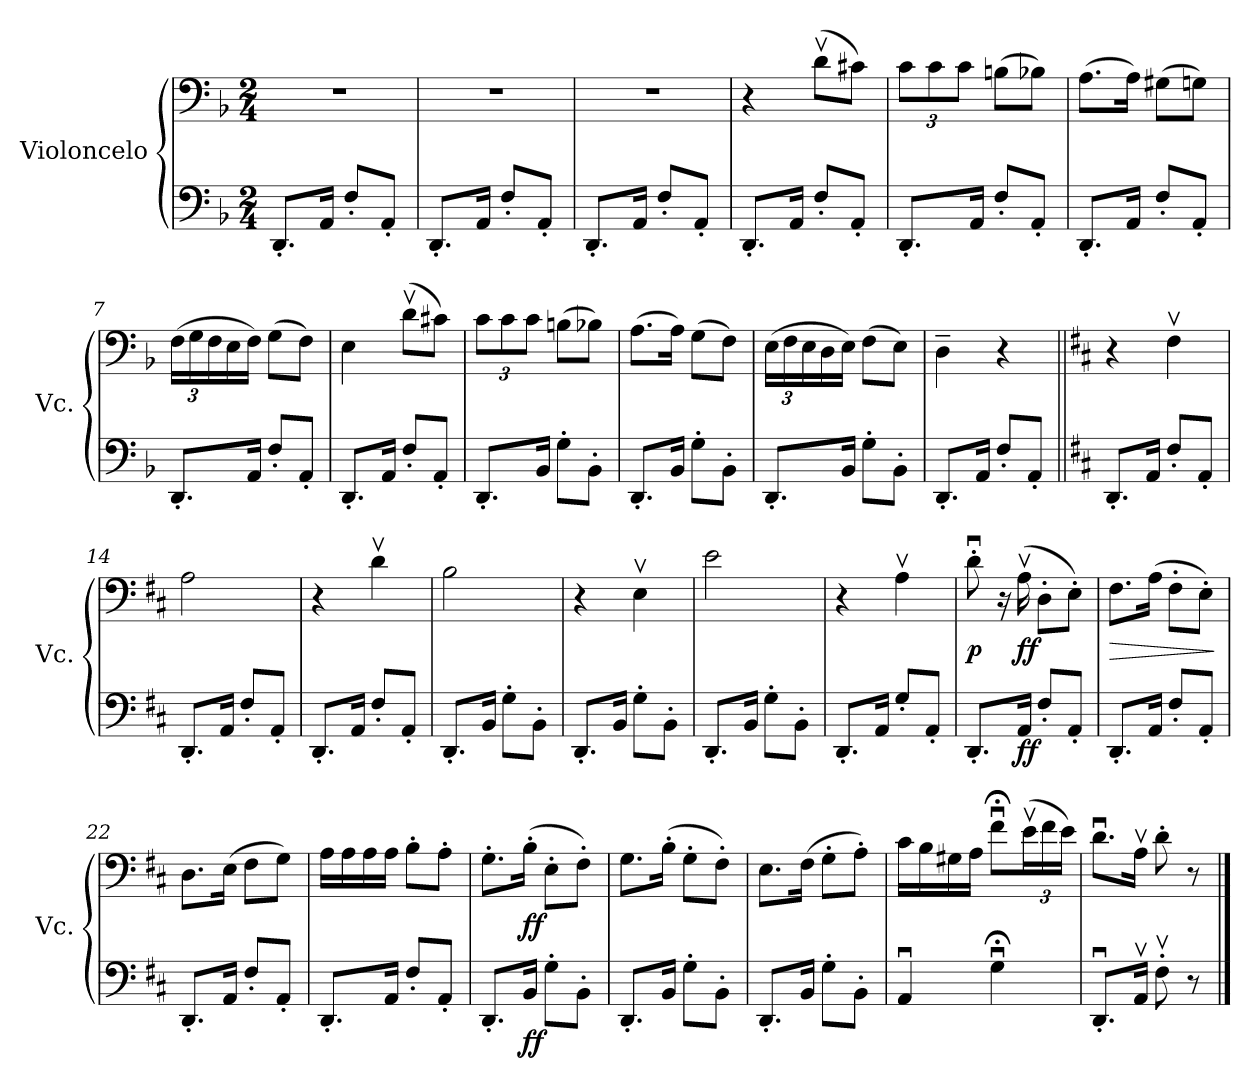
**kern	**dynam	**kern	**dynam
*part2	*part2	*part1	*part1
*staff2	*staff2	*staff1	*staff1
*I"Violoncelo	*	*I"Violoncelo	*
*I'Vc.	*	*I'Vc.	*
*clefF4	*	*clefF4	*
*k[b-]	*	*k[b-]	*
*M2/4	*	*M2/4	*
*MM60	*	*MM60	*
=1	=1	=1	=1
8.DD'/L	.	2r	.
16AA/Jk	.	.	.
8F'/L	.	.	.
8AA'/J	.	.	.
=2	=2	=2	=2
8.DD'/L	.	2r	.
16AA/Jk	.	.	.
8F'/L	.	.	.
8AA'/J	.	.	.
=3	=3	=3	=3
8.DD'/L	.	2r	.
16AA/Jk	.	.	.
8F'/L	.	.	.
8AA'/J	.	.	.
=4	=4	=4	=4
8.DD'/L	.	4r	.
16AA/Jk	.	.	.
8F'/L	.	(8dv\L	.
8AA'/J	.	8c#X\J)	.
=5	=5	=5	=5
*	*	*Xbrackettup	*
8.DD'/L	.	12c\L	.
.	.	12c\	.
.	.	12c\J	.
16AA/Jk	.	.	.
8F'/L	.	(8Bn\L	.
8AA'/J	.	8B-X\J)	.
=6	=6	=6	=6
8.DD'/L	.	(8.A\L	.
16AA/Jk	.	16A\Jk)	.
8F'/L	.	(8G#X\L	.
8AA'/J	.	8Gn\J)	.
!!LO:LB:g=z
=7	=7	=7	=7
8.DD'/L	.	(24F\LL	.
.	.	24G\	.
.	.	24F\	.
.	.	16E\	.
16AA/Jk	.	16F\JJ)	.
8F'/L	.	(8G\L	.
8AA'/J	.	8F\J)	.
=8	=8	=8	=8
8.DD'/L	.	4E\	.
16AA/Jk	.	.	.
8F'/L	.	(8dv\L	.
8AA'/J	.	8c#X\J)	.
=9	=9	=9	=9
8.DD'/L	.	12c\L	.
.	.	12c\	.
.	.	12c\J	.
16BB-/Jk	.	.	.
8G'\L	.	(8Bn\L	.
8BB-'\J	.	8B-X\J)	.
=10	=10	=10	=10
8.DD'/L	.	(8.A\L	.
16BB-/Jk	.	16A\Jk)	.
8G'\L	.	(8G\L	.
8BB-'\J	.	8F\J)	.
=11	=11	=11	=11
8.DD'/L	.	(24E\LL	.
.	.	24F\	.
.	.	24E\	.
.	.	16D\	.
16BB-/Jk	.	16E\JJ)	.
8G'\L	.	(8F\L	.
8BB-'\J	.	8E\J)	.
=12	=12	=12	=12
8.DD'/L	.	4D~\	.
16AA/Jk	.	.	.
8F'/L	.	4r	.
8AA'/J	.	.	.
!!LO:LB:g=z
=13||	=13||	=13||	=13||
*k[f#c#]	*	*k[f#c#]	*
8.DD'/L	.	4r	.
16AA/Jk	.	.	.
8F#'/L	.	4F#v\	.
8AA'/J	.	.	.
=14	=14	=14	=14
8.DD'/L	.	2A\	.
16AA/Jk	.	.	.
8F#'/L	.	.	.
8AA'/J	.	.	.
=15	=15	=15	=15
8.DD'/L	.	4r	.
16AA/Jk	.	.	.
8F#'/L	.	4dv\	.
8AA'/J	.	.	.
=16	=16	=16	=16
8.DD'/L	.	2B\	.
16BB/Jk	.	.	.
8G'\L	.	.	.
8BB'\J	.	.	.
=17	=17	=17	=17
8.DD'/L	.	4r	.
16BB/Jk	.	.	.
8G'\L	.	4Ev\	.
8BB'\J	.	.	.
=18	=18	=18	=18
8.DD'/L	.	2e\	.
16BB/Jk	.	.	.
8G'\L	.	.	.
8BB'\J	.	.	.
=19	=19	=19	=19
8.DD'/L	.	4r	.
16AA/Jk	.	.	.
8G'/L	.	4Av\	.
8AA'/J	.	.	.
!!LO:LB:g=z
=20	=20	=20	=20
!	!	!	!LO:DY:b
8.DD'/L	.	8du'\	p
.	.	16r	.
!	!LO:DY:b	!	!LO:DY:b
16AA/Jk	ff	(16Av\	ff
8F#'/L	.	8D'\L	.
8AA'/J	.	8E'\J)	.
=21	=21	=21	=21
!	!	!	!LO:HP:b
8.DD'/L	.	8.F#\L	>
16AA/Jk	.	(16A\Jk	.
8F#'/L	.	8F#'\L	.
8AA'/J	.	8E'\J)	.
.	.	.	]
=22	=22	=22	=22
8.DD'/L	.	8.D\L	.
16AA/Jk	.	(16E\Jk	.
8F#'/L	.	8F#\L	.
8AA'/J	.	8G\J)	.
=23	=23	=23	=23
8.DD'/L	.	16A\LL	.
.	.	16A\	.
.	.	16A\	.
16AA/Jk	.	16A\JJ	.
8F#'/L	.	8B'\L	.
8AA'/J	.	8A'\J	.
=24	=24	=24	=24
8.DD'/L	.	8.G'\L	.
!	!LO:DY:b	!	!LO:DY:b
16BB/Jk	ff	(16B'\Jk	ff
8G'\L	.	8E'\L	.
8BB'\J	.	8F#'\J)	.
=25	=25	=25	=25
8.DD'/L	.	8.G\L	.
16BB/Jk	.	(16B'\Jk	.
8G'\L	.	8G'\L	.
8BB'\J	.	8F#'\J)	.
=26	=26	=26	=26
8.DD'/L	.	8.E\L	.
16BB/Jk	.	(16F#\Jk	.
8G'\L	.	8G'\L	.
8BB'\J	.	8A'\J)	.
!!LO:LB:g=z
=27	=27	=27	=27
4AAu/	.	16c#\LL	.
.	.	16B\	.
.	.	16G#X\	.
.	.	16A\JJ	.
4G;<u\	.	8f#;<u\L	.
.	.	(24ev\L	.
.	.	24f#\	.
.	.	24e\JJ)	.
=28	=28	=28	=28
8.DDu'/L	.	8.du\L	.
16AAv/Jk	.	16Av\Jk	.
8F#v'\	.	8d'\	.
8r	.	8r	.
==	==	==	==
*-	*-	*-	*-
